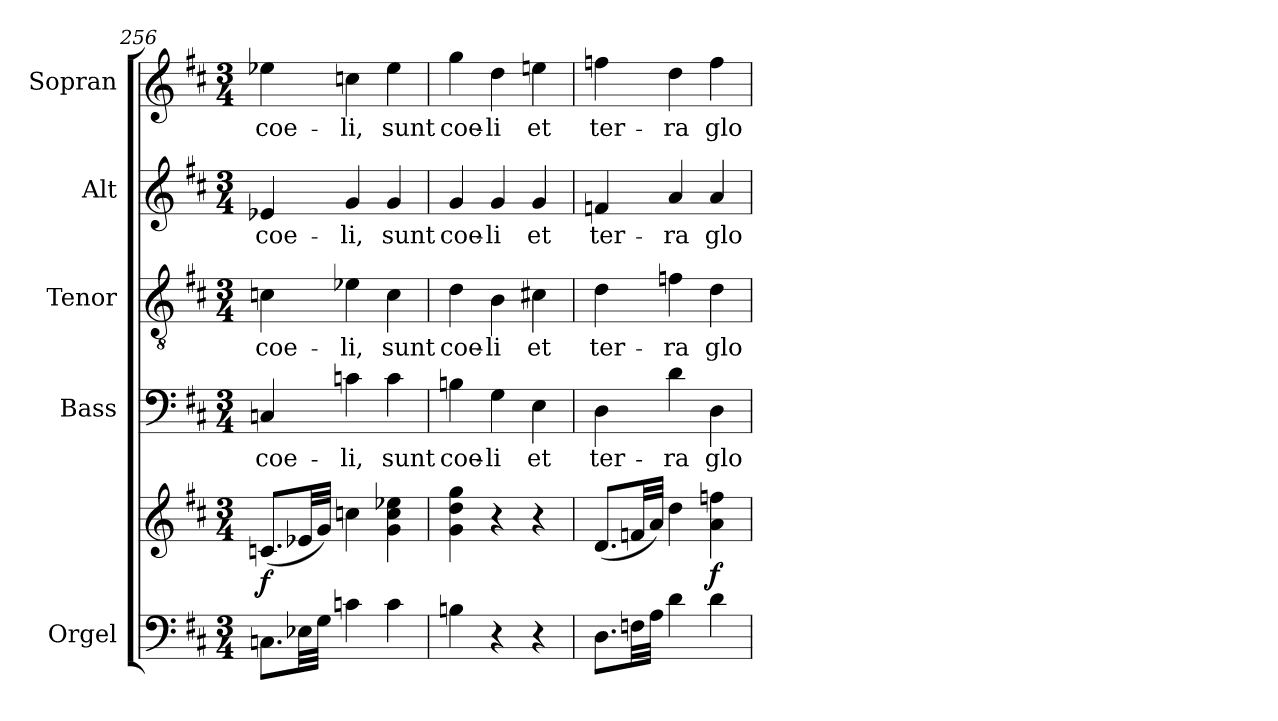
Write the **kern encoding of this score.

**kern	**kern	**dynam	**kern	**text	**kern	**text	**kern	**text	**kern	**text
*part5	*part5	*part5	*part4	*part4	*part3	*part3	*part2	*part2	*part1	*part1
*staff6	*staff5	*staff5/6	*staff4	*staff4	*staff3	*staff3	*staff2	*staff2	*staff1	*staff1
*I"Orgel	*	*	*I"Bass	*	*I"Tenor	*	*I"Alt	*	*I"Sopran	*
*I'Org.	*	*	*I'B.	*	*I'T.	*	*I'A.	*	*I'S.	*
*clefF4	*clefG2	*	*clefF4	*	*clefGv2	*	*clefG2	*	*clefG2	*
*k[f#c#]	*k[f#c#]	*	*k[f#c#]	*	*k[f#c#]	*	*k[f#c#]	*	*k[f#c#]	*
*D:	*D:	*	*D:	*	*D:	*	*D:	*	*D:	*
*M3/4	*M3/4	*	*M3/4	*	*M3/4	*	*M3/4	*	*M3/4	*
=256	=256	=256	=256	=256	=256	=256	=256	=256	=256	=256
!	!	!LO:DY:b	!	!LO:LY:b	!	!LO:LY:b	!	!LO:LY:b	!	!LO:LY:b
8.Cn\L	(<8.cn/L	f	4Cn/	coe-	4cn\	coe-	4e-X/	coe-	4ee-X\	coe-
32E-X\LL	32e-X/LL	.	.	.	.	.	.	.	.	.
32G\JJJ	32g/JJJ)	.	.	.	.	.	.	.	.	.
!	!	!	!	!LO:LY:b	!	!LO:LY:b	!	!LO:LY:b	!	!LO:LY:b
4cn\	4ccn\	.	4cn\	-li,	4e-X\	-li,	4g/	-li,	4ccn\	-li,
!	!	!	!	!LO:LY:b	!	!LO:LY:b	!	!LO:LY:b	!	!LO:LY:b
4c\	4g\ 4cc\ 4ee-X\	.	4c\	sunt	4c\	sunt	4g/	sunt	4ee-\	sunt
!!LO:PB:g=z
=257	=257	=257	=257	=257	=257	=257	=257	=257	=257	=257
!	!	!	!	!LO:LY:b	!	!LO:LY:b	!	!LO:LY:b	!	!LO:LY:b
4Bn\	4g\ 4dd\ 4gg\	.	4Bn\	coe-	4d\	coe-	4g/	coe-	4gg\	coe-
!	!	!	!	!LO:LY:b	!	!LO:LY:b	!	!LO:LY:b	!	!LO:LY:b
4r	4r	.	4G\	-li	4B\	-li	4g/	-li	4dd\	-li
!	!	!	!	!LO:LY:b	!	!LO:LY:b	!	!LO:LY:b	!	!LO:LY:b
4r	4r	.	4E\	et	4c#X\	et	4g/	et	4een\	et
=258	=258	=258	=258	=258	=258	=258	=258	=258	=258	=258
!	!	!	!	!LO:LY:b	!	!LO:LY:b	!	!LO:LY:b	!	!LO:LY:b
8.D\L	(<8.d/L	.	4D\	ter-	4d\	ter-	4fn/	ter-	4ffn\	ter-
32Fn\LL	32fn/LL	.	.	.	.	.	.	.	.	.
32A\JJJ	32a/JJJ)	.	.	.	.	.	.	.	.	.
!	!	!	!	!LO:LY:b	!	!LO:LY:b	!	!LO:LY:b	!	!LO:LY:b
4d\	4dd\	.	4d\	-ra	4fn\	-ra	4a/	-ra	4dd\	-ra
!	!	!LO:DY:b	!	!LO:LY:b	!	!LO:LY:b	!	!LO:LY:b	!	!LO:LY:b
4d\	4a\ 4ffn\	f	4D\	glo-	4d\	glo-	4a/	glo-	4ff\	glo-
=	=	=	=	=	=	=	=	=	=	=
*-	*-	*-	*-	*-	*-	*-	*-	*-	*-	*-
